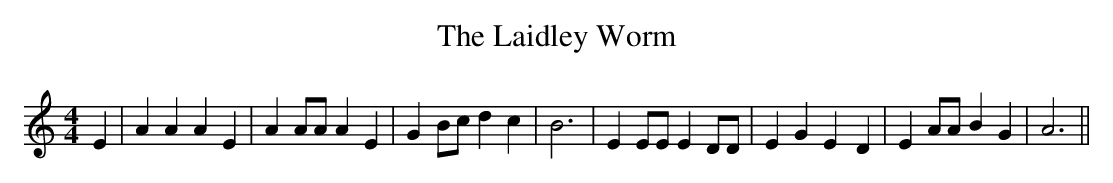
X:1
T:The Laidley Worm
M:4/4
L:1/4
K:C
 E| A A A E| A A/2A/2 A E| G B/2c/2 d c| B3| E E/2E/2 E D/2D/2| E G E- D|\
 E A/2A/2 B G| A3||
